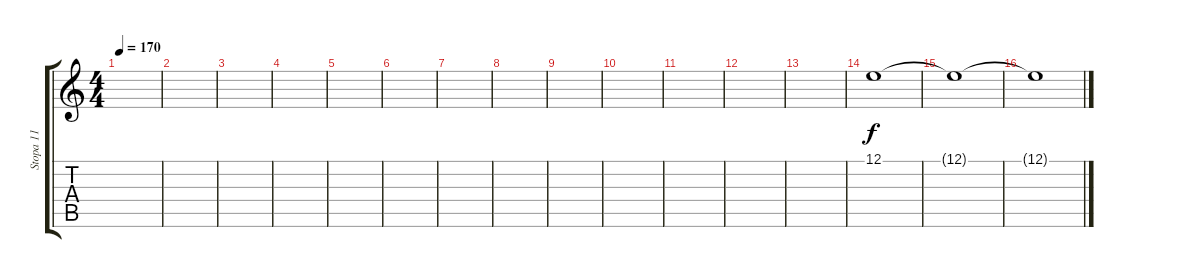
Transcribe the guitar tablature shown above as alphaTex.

\track ("Stopa 11" "Stopa 11") {instrument seashore}
\staff {score tabs}
\tuning (E4 B3 G3 D3 A2 E2) {hide}
\ts (4 4)
\tempo 170
\clef g2
\ks c
|
|
|
|
|
|
|
|
|
|
|
|
|
12.1.1 |
12.1{t}.1 |
12.1{t}.1
